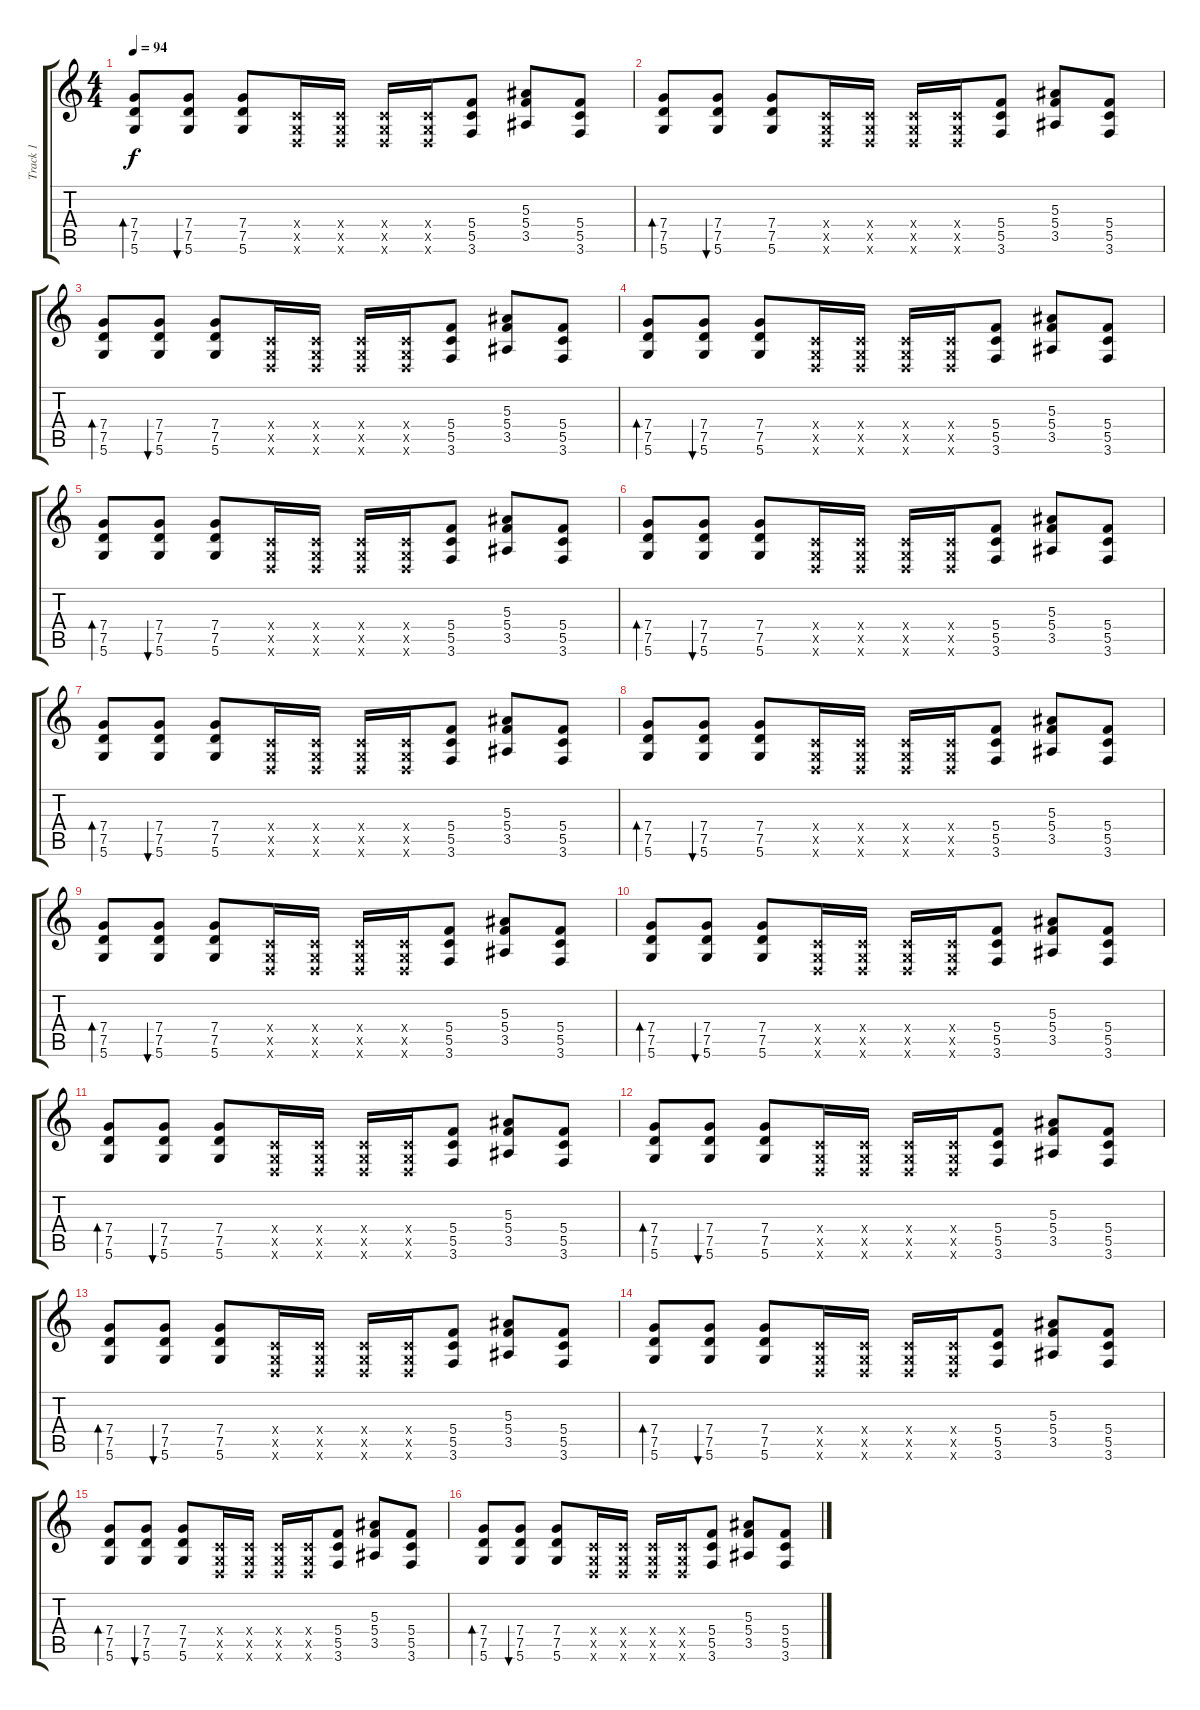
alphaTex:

\track ("Track 1" "Track 1") {instrument distortionguitar}
\staff {score tabs}
\tuning (D4 A3 F3 C3 G2 D2) {hide}
\ts (4 4)
\tempo 94
\clef g2
\ks c
(7.4 7.5 5.6).8{bd 60 dy f instrument distortionguitar} (7.4 7.5 5.6).8{bu 60} (7.4 7.5 5.6).8 (0.4{x} 0.5{x} 0.6{x}).16 (0.4{x} 0.5{x} 0.6{x}).16 (0.4{x} 0.5{x} 0.6{x}).16 (0.4{x} 0.5{x} 0.6{x}).16 (5.4 5.5 3.6).8 (5.3 5.4 3.5).8 (5.4 5.5 3.6).8 |
(7.4 7.5 5.6).8{bd 60} (7.4 7.5 5.6).8{bu 60} (7.4 7.5 5.6).8 (0.4{x} 0.5{x} 0.6{x}).16 (0.4{x} 0.5{x} 0.6{x}).16 (0.4{x} 0.5{x} 0.6{x}).16 (0.4{x} 0.5{x} 0.6{x}).16 (5.4 5.5 3.6).8 (5.3 5.4 3.5).8 (5.4 5.5 3.6).8 |
(7.4 7.5 5.6).8{bd 60} (7.4 7.5 5.6).8{bu 60} (7.4 7.5 5.6).8 (0.4{x} 0.5{x} 0.6{x}).16 (0.4{x} 0.5{x} 0.6{x}).16 (0.4{x} 0.5{x} 0.6{x}).16 (0.4{x} 0.5{x} 0.6{x}).16 (5.4 5.5 3.6).8 (5.3 5.4 3.5).8 (5.4 5.5 3.6).8 |
(7.4 7.5 5.6).8{bd 60} (7.4 7.5 5.6).8{bu 60} (7.4 7.5 5.6).8 (0.4{x} 0.5{x} 0.6{x}).16 (0.4{x} 0.5{x} 0.6{x}).16 (0.4{x} 0.5{x} 0.6{x}).16 (0.4{x} 0.5{x} 0.6{x}).16 (5.4 5.5 3.6).8 (5.3 5.4 3.5).8 (5.4 5.5 3.6).8 |
(7.4 7.5 5.6).8{bd 60} (7.4 7.5 5.6).8{bu 60} (7.4 7.5 5.6).8 (0.4{x} 0.5{x} 0.6{x}).16 (0.4{x} 0.5{x} 0.6{x}).16 (0.4{x} 0.5{x} 0.6{x}).16 (0.4{x} 0.5{x} 0.6{x}).16 (5.4 5.5 3.6).8 (5.3 5.4 3.5).8 (5.4 5.5 3.6).8 |
(7.4 7.5 5.6).8{bd 60} (7.4 7.5 5.6).8{bu 60} (7.4 7.5 5.6).8 (0.4{x} 0.5{x} 0.6{x}).16 (0.4{x} 0.5{x} 0.6{x}).16 (0.4{x} 0.5{x} 0.6{x}).16 (0.4{x} 0.5{x} 0.6{x}).16 (5.4 5.5 3.6).8 (5.3 5.4 3.5).8 (5.4 5.5 3.6).8 |
(7.4 7.5 5.6).8{bd 60} (7.4 7.5 5.6).8{bu 60} (7.4 7.5 5.6).8 (0.4{x} 0.5{x} 0.6{x}).16 (0.4{x} 0.5{x} 0.6{x}).16 (0.4{x} 0.5{x} 0.6{x}).16 (0.4{x} 0.5{x} 0.6{x}).16 (5.4 5.5 3.6).8 (5.3 5.4 3.5).8 (5.4 5.5 3.6).8 |
(7.4 7.5 5.6).8{bd 60} (7.4 7.5 5.6).8{bu 60} (7.4 7.5 5.6).8 (0.4{x} 0.5{x} 0.6{x}).16 (0.4{x} 0.5{x} 0.6{x}).16 (0.4{x} 0.5{x} 0.6{x}).16 (0.4{x} 0.5{x} 0.6{x}).16 (5.4 5.5 3.6).8 (5.3 5.4 3.5).8 (5.4 5.5 3.6).8 |
(7.4 7.5 5.6).8{bd 60} (7.4 7.5 5.6).8{bu 60} (7.4 7.5 5.6).8 (0.4{x} 0.5{x} 0.6{x}).16 (0.4{x} 0.5{x} 0.6{x}).16 (0.4{x} 0.5{x} 0.6{x}).16 (0.4{x} 0.5{x} 0.6{x}).16 (5.4 5.5 3.6).8 (5.3 5.4 3.5).8 (5.4 5.5 3.6).8 |
(7.4 7.5 5.6).8{bd 60} (7.4 7.5 5.6).8{bu 60} (7.4 7.5 5.6).8 (0.4{x} 0.5{x} 0.6{x}).16 (0.4{x} 0.5{x} 0.6{x}).16 (0.4{x} 0.5{x} 0.6{x}).16 (0.4{x} 0.5{x} 0.6{x}).16 (5.4 5.5 3.6).8 (5.3 5.4 3.5).8 (5.4 5.5 3.6).8 |
(7.4 7.5 5.6).8{bd 60} (7.4 7.5 5.6).8{bu 60} (7.4 7.5 5.6).8 (0.4{x} 0.5{x} 0.6{x}).16 (0.4{x} 0.5{x} 0.6{x}).16 (0.4{x} 0.5{x} 0.6{x}).16 (0.4{x} 0.5{x} 0.6{x}).16 (5.4 5.5 3.6).8 (5.3 5.4 3.5).8 (5.4 5.5 3.6).8 |
(7.4 7.5 5.6).8{bd 60} (7.4 7.5 5.6).8{bu 60} (7.4 7.5 5.6).8 (0.4{x} 0.5{x} 0.6{x}).16 (0.4{x} 0.5{x} 0.6{x}).16 (0.4{x} 0.5{x} 0.6{x}).16 (0.4{x} 0.5{x} 0.6{x}).16 (5.4 5.5 3.6).8 (5.3 5.4 3.5).8 (5.4 5.5 3.6).8 |
(7.4 7.5 5.6).8{bd 60} (7.4 7.5 5.6).8{bu 60} (7.4 7.5 5.6).8 (0.4{x} 0.5{x} 0.6{x}).16 (0.4{x} 0.5{x} 0.6{x}).16 (0.4{x} 0.5{x} 0.6{x}).16 (0.4{x} 0.5{x} 0.6{x}).16 (5.4 5.5 3.6).8 (5.3 5.4 3.5).8 (5.4 5.5 3.6).8 |
(7.4 7.5 5.6).8{bd 60} (7.4 7.5 5.6).8{bu 60} (7.4 7.5 5.6).8 (0.4{x} 0.5{x} 0.6{x}).16 (0.4{x} 0.5{x} 0.6{x}).16 (0.4{x} 0.5{x} 0.6{x}).16 (0.4{x} 0.5{x} 0.6{x}).16 (5.4 5.5 3.6).8 (5.3 5.4 3.5).8 (5.4 5.5 3.6).8 |
(7.4 7.5 5.6).8{bd 60} (7.4 7.5 5.6).8{bu 60} (7.4 7.5 5.6).8 (0.4{x} 0.5{x} 0.6{x}).16 (0.4{x} 0.5{x} 0.6{x}).16 (0.4{x} 0.5{x} 0.6{x}).16 (0.4{x} 0.5{x} 0.6{x}).16 (5.4 5.5 3.6).8 (5.3 5.4 3.5).8 (5.4 5.5 3.6).8 |
(7.4 7.5 5.6).8{bd 60} (7.4 7.5 5.6).8{bu 60} (7.4 7.5 5.6).8 (0.4{x} 0.5{x} 0.6{x}).16 (0.4{x} 0.5{x} 0.6{x}).16 (0.4{x} 0.5{x} 0.6{x}).16 (0.4{x} 0.5{x} 0.6{x}).16 (5.4 5.5 3.6).8 (5.3 5.4 3.5).8 (5.4 5.5 3.6).8
